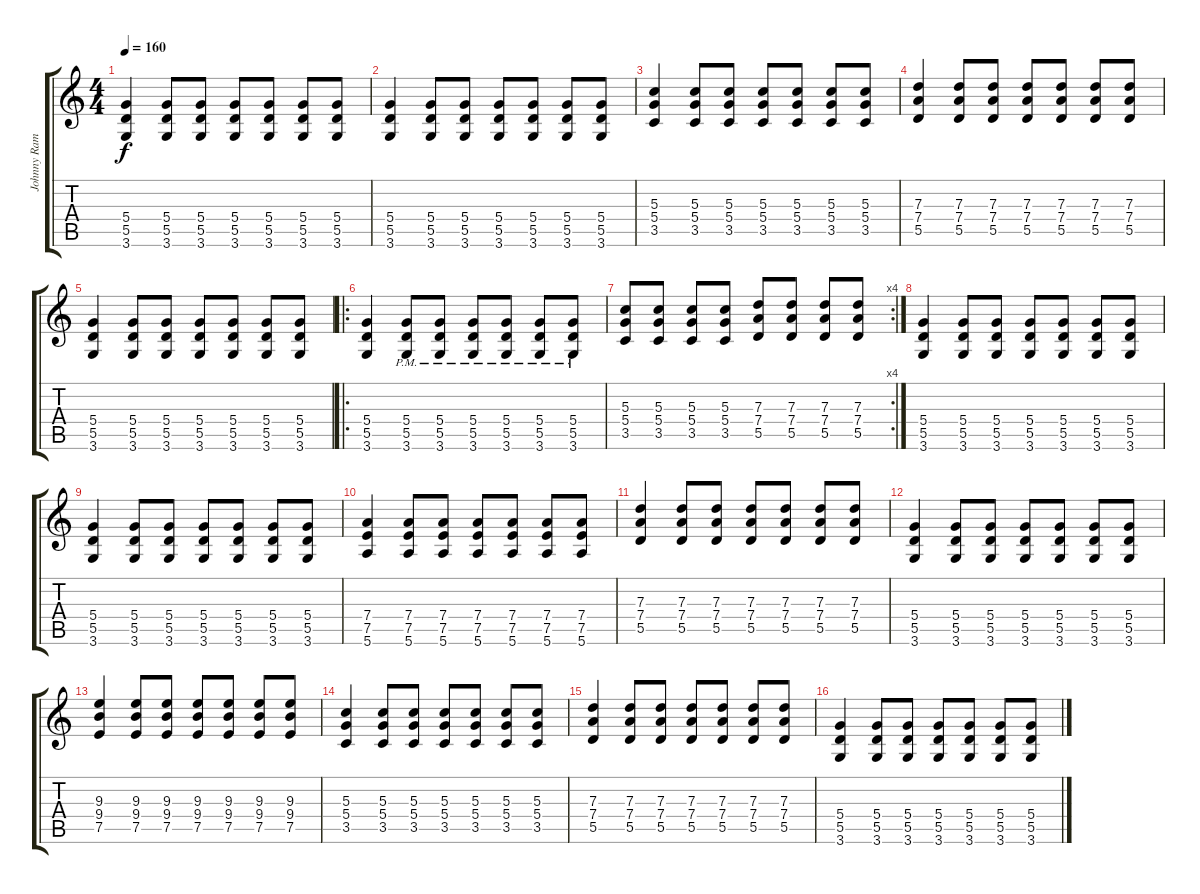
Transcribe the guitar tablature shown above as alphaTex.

\track ("Johnny Ramone" "Johnny Ram") {instrument distortionguitar}
\staff {score tabs}
\tuning (E4 B3 G3 D3 A2 E2) {hide}
\ts (4 4)
\tempo 160
\clef g2
\ks c
(5.4 5.5 3.6).4{dy f} (5.4 5.5 3.6).8 (5.4 5.5 3.6).8 (5.4 5.5 3.6).8 (5.4 5.5 3.6).8 (5.4 5.5 3.6).8 (5.4 5.5 3.6).8 |
(5.4 5.5 3.6).4 (5.4 5.5 3.6).8 (5.4 5.5 3.6).8 (5.4 5.5 3.6).8 (5.4 5.5 3.6).8 (5.4 5.5 3.6).8 (5.4 5.5 3.6).8 |
(5.3 5.4 3.5).4 (5.3 5.4 3.5).8 (5.3 5.4 3.5).8 (5.3 5.4 3.5).8 (5.3 5.4 3.5).8 (5.3 5.4 3.5).8 (5.3 5.4 3.5).8 |
(7.3 7.4 5.5).4 (7.3 7.4 5.5).8 (7.3 7.4 5.5).8 (7.3 7.4 5.5).8 (7.3 7.4 5.5).8 (7.3 7.4 5.5).8 (7.3 7.4 5.5).8 |
(5.4 5.5 3.6).4 (5.4 5.5 3.6).8 (5.4 5.5 3.6).8 (5.4 5.5 3.6).8 (5.4 5.5 3.6).8 (5.4 5.5 3.6).8 (5.4 5.5 3.6).8 |
\ro
(5.4 5.5 3.6).4 (5.4{pm} 5.5{pm} 3.6{pm}).8 (5.4{pm} 5.5{pm} 3.6{pm}).8 (5.4{pm} 5.5{pm} 3.6{pm}).8 (5.4{pm} 5.5{pm} 3.6{pm}).8 (5.4{pm} 5.5{pm} 3.6{pm}).8 (5.4{pm} 5.5{pm} 3.6{pm}).8 |
\rc 4
(5.3 5.4 3.5).8 (5.3 5.4 3.5).8 (5.3 5.4 3.5).8 (5.3 5.4 3.5).8 (7.3 7.4 5.5).8 (7.3 7.4 5.5).8 (7.3 7.4 5.5).8 (7.3 7.4 5.5).8 |
(5.4 5.5 3.6).4 (5.4 5.5 3.6).8 (5.4 5.5 3.6).8 (5.4 5.5 3.6).8 (5.4 5.5 3.6).8 (5.4 5.5 3.6).8 (5.4 5.5 3.6).8 |
(5.4 5.5 3.6).4 (5.4 5.5 3.6).8 (5.4 5.5 3.6).8 (5.4 5.5 3.6).8 (5.4 5.5 3.6).8 (5.4 5.5 3.6).8 (5.4 5.5 3.6).8 |
(7.4 7.5 5.6).4 (7.4 7.5 5.6).8 (7.4 7.5 5.6).8 (7.4 7.5 5.6).8 (7.4 7.5 5.6).8 (7.4 7.5 5.6).8 (7.4 7.5 5.6).8 |
(7.3 7.4 5.5).4 (7.3 7.4 5.5).8 (7.3 7.4 5.5).8 (7.3 7.4 5.5).8 (7.3 7.4 5.5).8 (7.3 7.4 5.5).8 (7.3 7.4 5.5).8 |
(5.4 5.5 3.6).4 (5.4 5.5 3.6).8 (5.4 5.5 3.6).8 (5.4 5.5 3.6).8 (5.4 5.5 3.6).8 (5.4 5.5 3.6).8 (5.4 5.5 3.6).8 |
(9.3 9.4 7.5).4 (9.3 9.4 7.5).8 (9.3 9.4 7.5).8 (9.3 9.4 7.5).8 (9.3 9.4 7.5).8 (9.3 9.4 7.5).8 (9.3 9.4 7.5).8 |
(5.3 5.4 3.5).4 (5.3 5.4 3.5).8 (5.3 5.4 3.5).8 (5.3 5.4 3.5).8 (5.3 5.4 3.5).8 (5.3 5.4 3.5).8 (5.3 5.4 3.5).8 |
(7.3 7.4 5.5).4 (7.3 7.4 5.5).8 (7.3 7.4 5.5).8 (7.3 7.4 5.5).8 (7.3 7.4 5.5).8 (7.3 7.4 5.5).8 (7.3 7.4 5.5).8 |
(5.4 5.5 3.6).4 (5.4 5.5 3.6).8 (5.4 5.5 3.6).8 (5.4 5.5 3.6).8 (5.4 5.5 3.6).8 (5.4 5.5 3.6).8 (5.4 5.5 3.6).8
